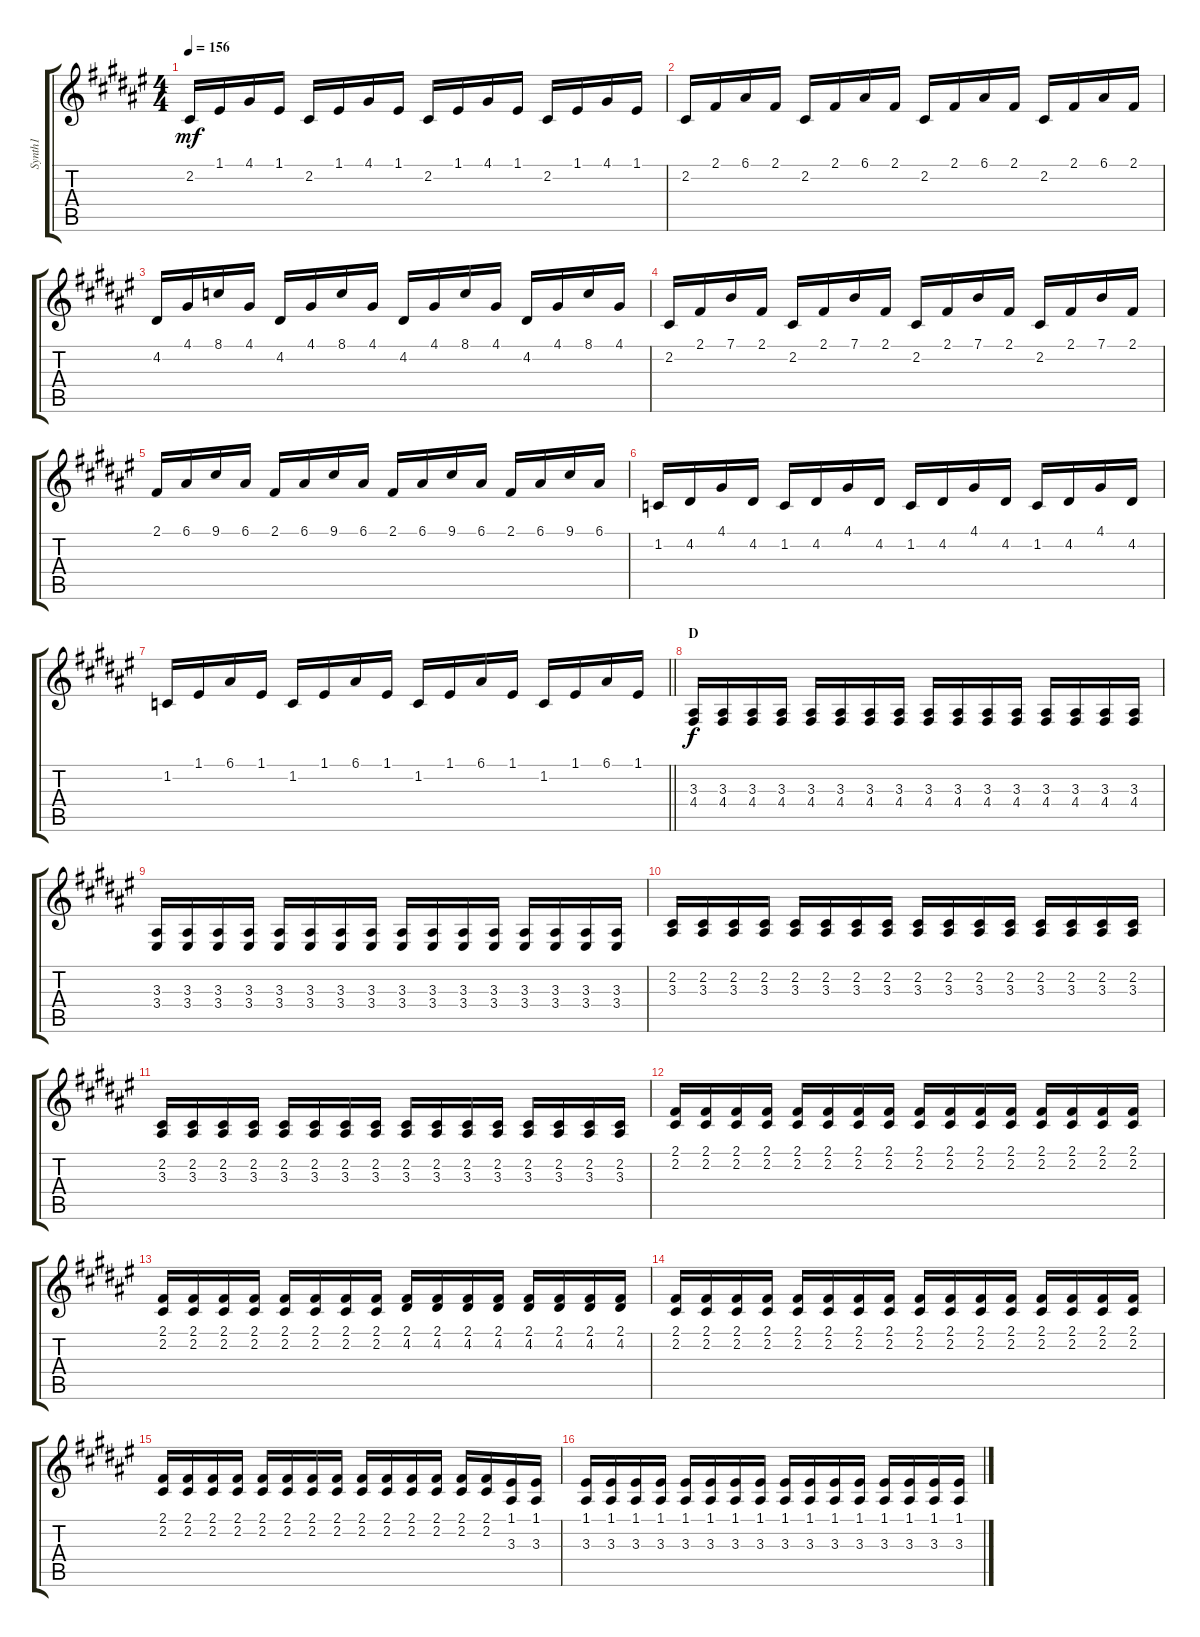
\track ("Synth1" "Synth1") {instrument stringensemble1}
\staff {score tabs}
\tuning (E4 B3 G3 D3 A2 E2) {hide}
\ts (4 4)
\tempo 156
\clef g2
\ks f#
2.2.16{dy mf} 1.1.16 4.1.16 1.1.16 2.2.16 1.1.16 4.1.16 1.1.16 2.2.16 1.1.16 4.1.16 1.1.16 2.2.16 1.1.16 4.1.16 1.1.16 |
2.2.16 2.1.16 6.1.16 2.1.16 2.2.16 2.1.16 6.1.16 2.1.16 2.2.16 2.1.16 6.1.16 2.1.16 2.2.16 2.1.16 6.1.16 2.1.16 |
4.2.16 4.1.16 8.1.16 4.1.16 4.2.16 4.1.16 8.1.16 4.1.16 4.2.16 4.1.16 8.1.16 4.1.16 4.2.16 4.1.16 8.1.16 4.1.16 |
2.2.16 2.1.16 7.1.16 2.1.16 2.2.16 2.1.16 7.1.16 2.1.16 2.2.16 2.1.16 7.1.16 2.1.16 2.2.16 2.1.16 7.1.16 2.1.16 |
2.1.16 6.1.16 9.1.16 6.1.16 2.1.16 6.1.16 9.1.16 6.1.16 2.1.16 6.1.16 9.1.16 6.1.16 2.1.16 6.1.16 9.1.16 6.1.16 |
1.2.16 4.2.16 4.1.16 4.2.16 1.2.16 4.2.16 4.1.16 4.2.16 1.2.16 4.2.16 4.1.16 4.2.16 1.2.16 4.2.16 4.1.16 4.2.16 |
\barLineRight lightlight
1.2.16 1.1.16 6.1.16 1.1.16 1.2.16 1.1.16 6.1.16 1.1.16 1.2.16 1.1.16 6.1.16 1.1.16 1.2.16 1.1.16 6.1.16 1.1.16 |
\section ("" "D")
(3.3 4.4).16{dy f} (3.3 4.4).16 (3.3 4.4).16 (3.3 4.4).16 (3.3 4.4).16 (3.3 4.4).16 (3.3 4.4).16 (3.3 4.4).16 (3.3 4.4).16 (3.3 4.4).16 (3.3 4.4).16 (3.3 4.4).16 (3.3 4.4).16 (3.3 4.4).16 (3.3 4.4).16 (3.3 4.4).16 |
(3.3 3.4).16 (3.3 3.4).16 (3.3 3.4).16 (3.3 3.4).16 (3.3 3.4).16 (3.3 3.4).16 (3.3 3.4).16 (3.3 3.4).16 (3.3 3.4).16 (3.3 3.4).16 (3.3 3.4).16 (3.3 3.4).16 (3.3 3.4).16 (3.3 3.4).16 (3.3 3.4).16 (3.3 3.4).16 |
(2.2 3.3).16 (2.2 3.3).16 (2.2 3.3).16 (2.2 3.3).16 (2.2 3.3).16 (2.2 3.3).16 (2.2 3.3).16 (2.2 3.3).16 (2.2 3.3).16 (2.2 3.3).16 (2.2 3.3).16 (2.2 3.3).16 (2.2 3.3).16 (2.2 3.3).16 (2.2 3.3).16 (2.2 3.3).16 |
(2.2 3.3).16 (2.2 3.3).16 (2.2 3.3).16 (2.2 3.3).16 (2.2 3.3).16 (2.2 3.3).16 (2.2 3.3).16 (2.2 3.3).16 (2.2 3.3).16 (2.2 3.3).16 (2.2 3.3).16 (2.2 3.3).16 (2.2 3.3).16 (2.2 3.3).16 (2.2 3.3).16 (2.2 3.3).16 |
(2.1 2.2).16 (2.1 2.2).16 (2.1 2.2).16 (2.1 2.2).16 (2.1 2.2).16 (2.1 2.2).16 (2.1 2.2).16 (2.1 2.2).16 (2.1 2.2).16 (2.1 2.2).16 (2.1 2.2).16 (2.1 2.2).16 (2.1 2.2).16 (2.1 2.2).16 (2.1 2.2).16 (2.1 2.2).16 |
(2.1 2.2).16 (2.1 2.2).16 (2.1 2.2).16 (2.1 2.2).16 (2.1 2.2).16 (2.1 2.2).16 (2.1 2.2).16 (2.1 2.2).16 (2.1 4.2).16 (2.1 4.2).16 (2.1 4.2).16 (2.1 4.2).16 (2.1 4.2).16 (2.1 4.2).16 (2.1 4.2).16 (2.1 4.2).16 |
(2.1 2.2).16 (2.1 2.2).16 (2.1 2.2).16 (2.1 2.2).16 (2.1 2.2).16 (2.1 2.2).16 (2.1 2.2).16 (2.1 2.2).16 (2.1 2.2).16 (2.1 2.2).16 (2.1 2.2).16 (2.1 2.2).16 (2.1 2.2).16 (2.1 2.2).16 (2.1 2.2).16 (2.1 2.2).16 |
(2.1 2.2).16 (2.1 2.2).16 (2.1 2.2).16 (2.1 2.2).16 (2.1 2.2).16 (2.1 2.2).16 (2.1 2.2).16 (2.1 2.2).16 (2.1 2.2).16 (2.1 2.2).16 (2.1 2.2).16 (2.1 2.2).16 (2.1 2.2).16 (2.1 2.2).16 (1.1 3.3).16 (1.1 3.3).16 |
(1.1 3.3).16 (1.1 3.3).16 (1.1 3.3).16 (1.1 3.3).16 (1.1 3.3).16 (1.1 3.3).16 (1.1 3.3).16 (1.1 3.3).16 (1.1 3.3).16 (1.1 3.3).16 (1.1 3.3).16 (1.1 3.3).16 (1.1 3.3).16 (1.1 3.3).16 (1.1 3.3).16 (1.1 3.3).16
